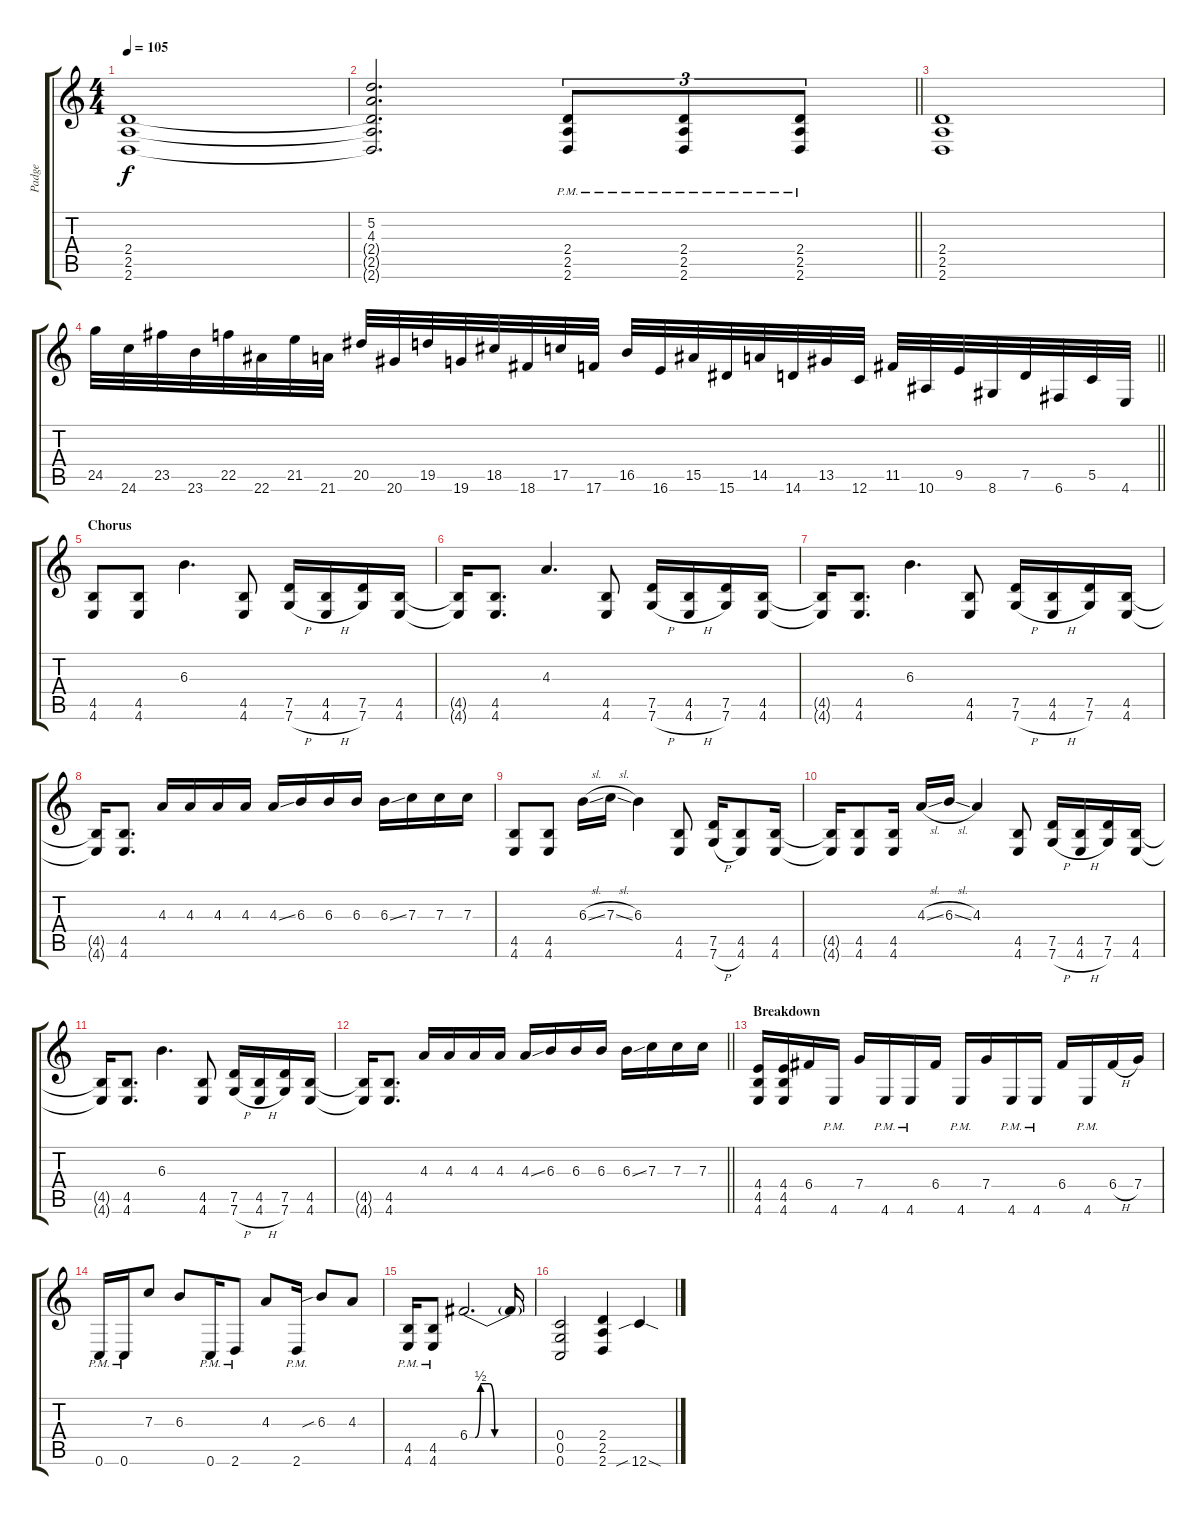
\track ("Padge" "Padge") {instrument distortionguitar}
\staff {score tabs}
\tuning (D4 A3 F3 C3 G2 C2) {hide}
\ts (4 4)
\tempo 105
\clef g2
\ks c
(2.4 2.5 2.6).1{dy f} |
\barLineRight lightlight
(5.2 4.3 2.4{t} 2.5{t} 2.6{t}).2{d} (2.4{pm} 2.5{pm} 2.6{pm}).8{tu (3 2)} (2.4{pm} 2.5{pm} 2.6{pm}).8{tu (3 2)} (2.4{pm} 2.5{pm} 2.6{pm}).8{tu (3 2)} |
(2.4 2.5 2.6).1 |
\barLineRight lightlight
24.5.32{instrument guitarfretnoise} 24.6.32 23.5.32 23.6.32 22.5.32 22.6.32 21.5.32 21.6.32 20.5.32 20.6.32 19.5.32 19.6.32 18.5.32 18.6.32 17.5.32 17.6.32 16.5.32 16.6.32 15.5.32 15.6.32 14.5.32 14.6.32 13.5.32 12.6.32 11.5.32 10.6.32 9.5.32 8.6.32 7.5.32 6.6.32 5.5.32 4.6.32 |
\section ("" "Chorus")
(4.5 4.6).8{instrument distortionguitar} (4.5 4.6).8 6.3.4{d} (4.5 4.6).8 (7.5 7.6{h}).16 (4.5 4.6{h}).16 (7.5 7.6).16 (4.5 4.6).16 |
(4.5{t} 4.6{t}).16 (4.5 4.6).8{d} 4.3.4{d} (4.5 4.6).8 (7.5 7.6{h}).16 (4.5 4.6{h}).16 (7.5 7.6).16 (4.5 4.6).16 |
(4.5{t} 4.6{t}).16 (4.5 4.6).8{d} 6.3.4{d} (4.5 4.6).8 (7.5 7.6{h}).16 (4.5 4.6{h}).16 (7.5 7.6).16 (4.5 4.6).16 |
(4.5{t} 4.6{t}).16 (4.5 4.6).8{d} 4.3.16 4.3.16 4.3.16 4.3.16 4.3{ss}.16 6.3.16 6.3.16 6.3.16 6.3{ss}.16 7.3.16 7.3.16 7.3.16 |
(4.5 4.6).8 (4.5 4.6).8 6.3{sl}.16 7.3{sl}.16 6.3.4 (4.5 4.6).8 (7.5 7.6{h}).16 (4.5 4.6).8 (4.5 4.6).16 |
(4.5{t} 4.6{t}).16 (4.5 4.6).8 (4.5 4.6).16 4.3{sl}.16 6.3{sl}.16 4.3.4 (4.5 4.6).8 (7.5 7.6{h}).16 (4.5 4.6{h}).16 (7.5 7.6).16 (4.5 4.6).16 |
(4.5{t} 4.6{t}).16 (4.5 4.6).8{d} 6.3.4{d} (4.5 4.6).8 (7.5 7.6{h}).16 (4.5 4.6{h}).16 (7.5 7.6).16 (4.5 4.6).16 |
\barLineRight lightlight
(4.5{t} 4.6{t}).16 (4.5 4.6).8{d} 4.3.16 4.3.16 4.3.16 4.3.16 4.3{ss}.16 6.3.16 6.3.16 6.3.16 6.3{ss}.16 7.3.16 7.3.16 7.3.16 |
\section ("" "Breakdown")
(4.4 4.5 4.6).16 (4.4 4.5 4.6).16 6.4.16 4.6{pm}.16 7.4.16 4.6{pm}.16 4.6{pm}.16 6.4.16 4.6{pm}.16 7.4.16 4.6{pm}.16 4.6{pm}.16 6.4.16 4.6{pm}.16 6.4{h}.16 7.4.16 |
0.6{pm}.16 0.6{pm}.16 7.3.8 6.3.8 0.6{pm}.16 2.6{pm}.8 4.3.8 2.6{pm}.16 6.3{sib}.8 4.3.8 |
(4.5{pm} 4.6{pm}).16 (4.5{pm} 4.6{pm}).8 6.4{be (custom 0 0 5 0 10 2 15 2 18 2 23 0 25 0 30 0 40 0 60 0)}.2{d} 6.4{t}.16 |
(0.4 0.5 0.6).2 (2.4 2.5 2.6).4 12.6{sib sod}.4
